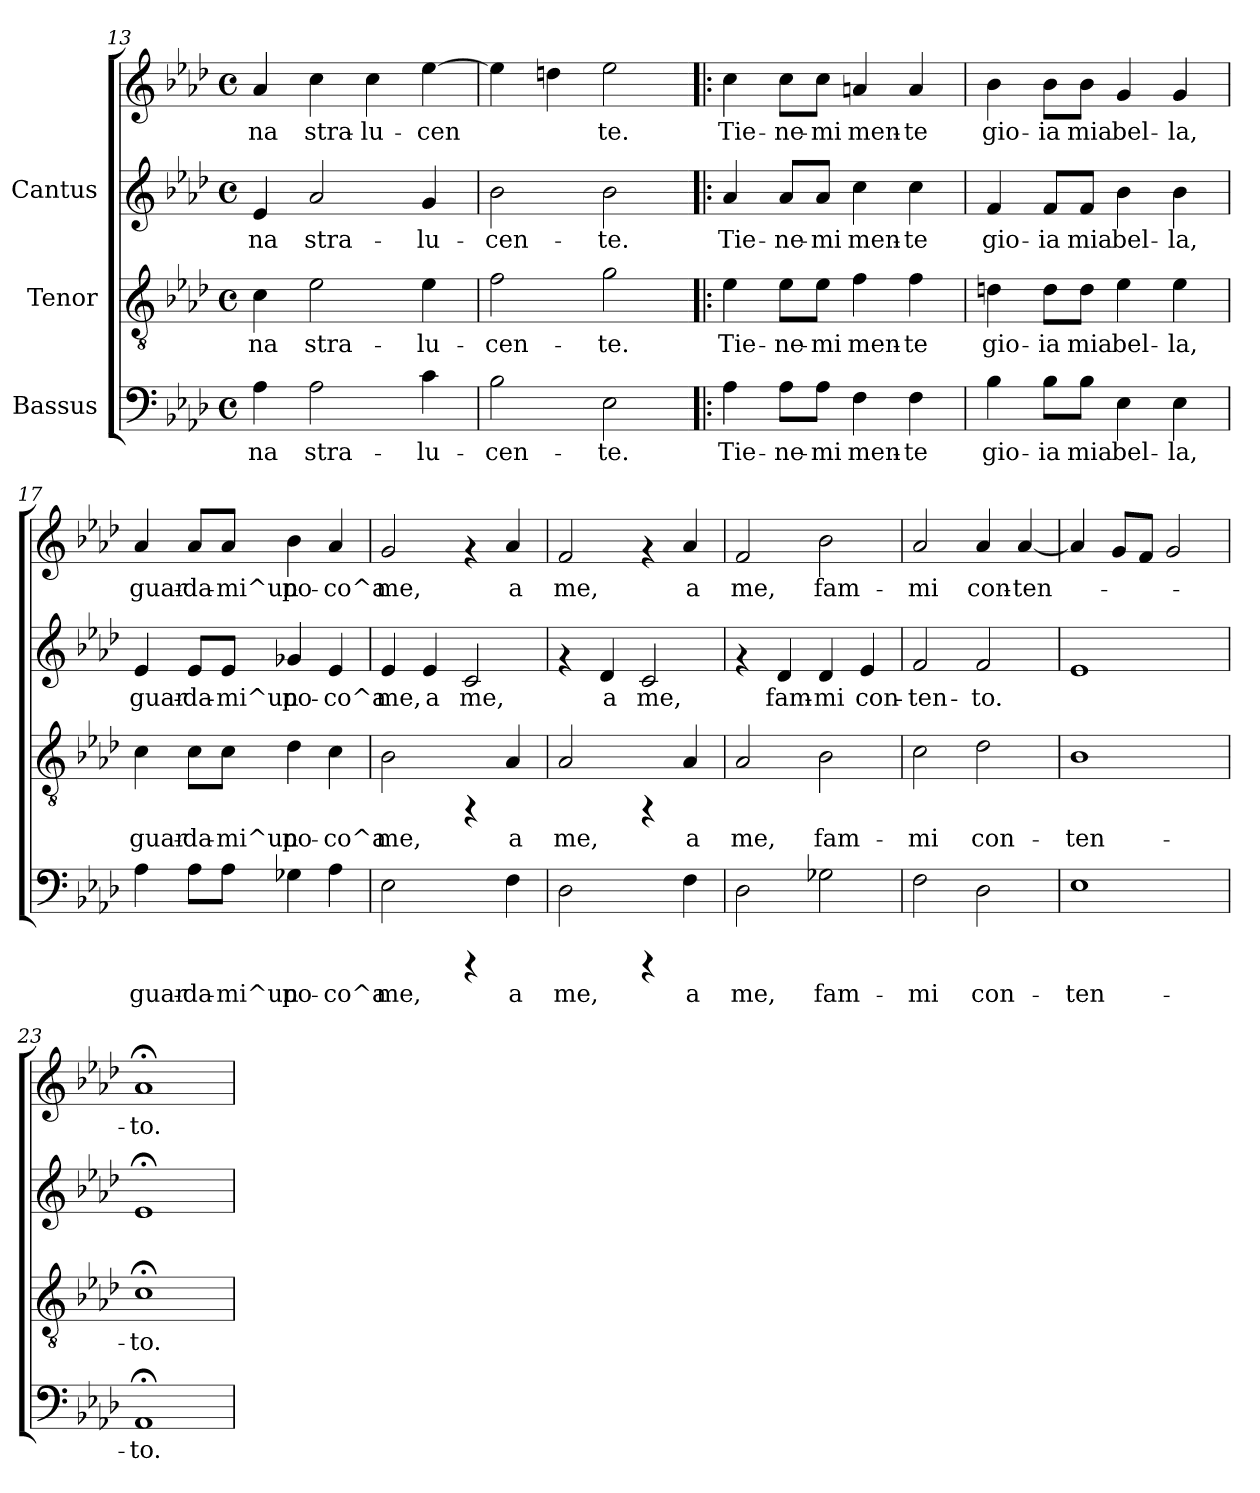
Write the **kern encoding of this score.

**kern	**text	**kern	**text	**kern	**text	**kern	**text
*part3	*part3	*part2	*part2	*part1	*part1	*part1	*part1
*staff4	*staff4	*staff3	*staff3	*staff2	*staff2	*staff1	*staff1
*I"Bassus	*	*I"Tenor	*	*I"Cantus	*	*	*
*clefF4	*	*clefGv2	*	*clefG2	*	*clefG2	*
*k[b-e-a-d-]	*	*k[b-e-a-d-]	*	*k[b-e-a-d-]	*	*k[b-e-a-d-]	*
*A-:	*	*A-:	*	*A-:	*	*A-:	*
*M4/4	*	*M4/4	*	*M4/4	*	*M4/4	*
*met(c)	*	*met(c)	*	*met(c)	*	*met(c)	*
=13	=13	=13	=13	=13	=13	=13	=13
!	!LO:LY:b:cj	!	!LO:LY:b:cj	!	!LO:LY:b:cj	!	!LO:LY:b:cj
4A-\	-na	4c\	-na	4e-/	-na	4a-/	-na
!	!LO:LY:b:cj	!	!LO:LY:b:cj	!	!LO:LY:b:cj	!	!LO:LY:b:cj
2A-\	stra-	2e-\	stra-	2a-/	stra-	4cc\	stra-
!	!	!	!	!	!	!	!LO:LY:b:cj
.	.	.	.	.	.	4cc\	-lu-
!	!LO:LY:b:cj	!	!LO:LY:b:cj	!	!LO:LY:b:cj	!	!LO:LY:b:cj
4c\	-lu-	4e-\	-lu-	4g/	-lu-	[>4ee-\	-cen-
=14	=14	=14	=14	=14	=14	=14	=14
!	!LO:LY:b:cj	!	!LO:LY:b:cj	!	!LO:LY:b:cj	!	!LO:LY:b:cj
2B-\	-cen-	2f\	-cen-	2b-\	cen-	4ee-\]	-
!	!	!	!	!	!	!	!LO:LY:b:cj
.	.	.	.	.	.	4ddn\	.
!	!LO:LY:b:cj	!	!LO:LY:b:cj	!	!LO:LY:b:cj	!	!LO:LY:b:cj
2E-\	-te.	2g\	-te.	2b-\	-te.	2ee-\	te.
=15!|:	=15!|:	=15!|:	=15!|:	=15!|:	=15!|:	=15!|:	=15!|:
!	!LO:LY:b:cj	!	!LO:LY:b:cj	!	!LO:LY:b:cj	!	!LO:LY:b:cj
4A-\	Tie-	4e-\	Tie-	4a-/	Tie-	4cc\	Tie-
!	!LO:LY:b:cj	!	!LO:LY:b:cj	!	!LO:LY:b:cj	!	!LO:LY:b:cj
8A-\L	-ne-	8e-\L	-ne-	8a-/L	-ne-	8cc\L	-ne-
!	!LO:LY:b:cj	!	!LO:LY:b:cj	!	!LO:LY:b:cj	!	!LO:LY:b:cj
8A-\J	-mi	8e-\J	-mi	8a-/J	-mi	8cc\J	-mi
!	!LO:LY:b:cj	!	!LO:LY:b:cj	!	!LO:LY:b:cj	!	!LO:LY:b:cj
4F\	men-	4f\	men-	4cc\	men-	4an/	men-
!	!LO:LY:b:cj	!	!LO:LY:b:cj	!	!LO:LY:b:cj	!	!LO:LY:b:cj
4F\	-te	4f\	-te	4cc\	-te	4a/	-te
=16	=16	=16	=16	=16	=16	=16	=16
!	!LO:LY:b:cj	!	!LO:LY:b:cj	!	!LO:LY:b:cj	!	!LO:LY:b:cj
4B-\	gio-	4dn\	gio-	4f/	gio-	4b-\	gio-
!	!LO:LY:b:cj	!	!LO:LY:b:cj	!	!LO:LY:b:cj	!	!LO:LY:b:cj
8B-\L	-ia	8d\L	-ia	8f/L	-ia	8b-\L	-ia
!	!LO:LY:b:cj	!	!LO:LY:b:cj	!	!LO:LY:b:cj	!	!LO:LY:b:cj
8B-\J	mia	8d\J	mia	8f/J	mia	8b-\J	mia
!	!LO:LY:b:cj	!	!LO:LY:b:cj	!	!LO:LY:b:cj	!	!LO:LY:b:cj
4E-\	bel-	4e-\	bel-	4b-\	bel-	4g/	bel-
!	!LO:LY:b:cj	!	!LO:LY:b:cj	!	!LO:LY:b:cj	!	!LO:LY:b:cj
4E-\	-la,	4e-\	-la,	4b-\	-la,	4g/	-la,
!!LO:PB:g=z
=17	=17	=17	=17	=17	=17	=17	=17
!	!LO:LY:b:cj	!	!LO:LY:b:cj	!	!LO:LY:b:cj	!	!LO:LY:b:cj
4A-\	guar-	4c\	guar-	4e-/	guar-	4a-/	guar-
!	!LO:LY:b:cj	!	!LO:LY:b:cj	!	!LO:LY:b:cj	!	!LO:LY:b:cj
8A-\L	-da-	8c\L	-da-	8e-/L	-da-	8a-/L	-da-
!	!LO:LY:b:cj	!	!LO:LY:b:cj	!	!LO:LY:b:cj	!	!LO:LY:b:cj
8A-\J	-mi^un	8c\J	-mi^un	8e-/J	-mi^un	8a-/J	-mi^un
!	!LO:LY:b:cj	!	!LO:LY:b:cj	!	!LO:LY:b:cj	!	!LO:LY:b:cj
4G-X\	po-	4d-\	po-	4g-X/	po-	4b-\	po-
!	!LO:LY:b:cj	!	!LO:LY:b:cj	!	!LO:LY:b:cj	!	!LO:LY:b:cj
4A-\	-co^a	4c\	-co^a	4e-/	-co^a	4a-/	-co^a
=18	=18	=18	=18	=18	=18	=18	=18
!	!LO:LY:b:cj	!	!LO:LY:b:cj	!	!LO:LY:b:cj	!	!LO:LY:b:cj
2E-\	me,	2B-\	me,	4e-/	me,	2g/	me,
!	!	!	!	!	!LO:LY:b:cj	!	!
.	.	.	.	4e-/	a	.	.
!	!	!	!	!	!LO:LY:b:cj	!	!
4rCCC	.	4rFF	.	2c/	me,	4rf	.
!	!LO:LY:b:cj	!	!LO:LY:b:cj	!	!	!	!LO:LY:b:cj
4F\	a	4A-/	a	.	.	4a-/	a
=19	=19	=19	=19	=19	=19	=19	=19
!	!LO:LY:b:cj	!	!LO:LY:b:cj	!	!	!	!LO:LY:b:cj
2D-\	me,	2A-/	me,	4rf	.	2f/	me,
!	!	!	!	!	!LO:LY:b:cj	!	!
.	.	.	.	4d-/	a	.	.
!	!	!	!	!	!LO:LY:b:cj	!	!
4rCCC	.	4rFF	.	2c/	me,	4rf	.
!	!LO:LY:b:cj	!	!LO:LY:b:cj	!	!	!	!LO:LY:b:cj
4F\	a	4A-/	a	.	.	4a-/	a
=20	=20	=20	=20	=20	=20	=20	=20
!	!LO:LY:b:cj	!	!LO:LY:b:cj	!	!	!	!LO:LY:b:cj
2D-\	me,	2A-/	me,	4rf	.	2f/	me,
!	!	!	!	!	!LO:LY:b:cj	!	!
.	.	.	.	4d-/	-fam-	.	.
!	!LO:LY:b:cj	!	!LO:LY:b:cj	!	!LO:LY:b:cj	!	!LO:LY:b:cj
2G-X\	fam-	2B-\	fam-	4d-/	-mi	2b-\	fam-
!	!	!	!	!	!LO:LY:b:cj	!	!
.	.	.	.	4e-/	con-	.	.
!!LO:LB:g=z
=21	=21	=21	=21	=21	=21	=21	=21
!	!LO:LY:b:cj	!	!LO:LY:b:cj	!	!LO:LY:b:cj	!	!LO:LY:b:cj
2F\	-mi	2c\	-mi	2f/	-ten-	2a-/	-mi
!	!LO:LY:b:cj	!	!LO:LY:b:cj	!	!LO:LY:b:cj	!	!LO:LY:b:cj
2D-\	con-	2d-\	con-	2f/	-to.	4a-/	con-
!	!	!	!	!	!	!	!LO:LY:b:cj
.	.	.	.	.	.	[<4a-/	-ten-
=22	=22	=22	=22	=22	=22	=22	=22
!	!LO:LY:b:cj	!	!LO:LY:b:cj	!	!	!	!
1E-	-ten-	1B-	-ten-	1e-	.	4a-/]	.
.	.	.	.	.	.	8g/L	.
.	.	.	.	.	.	8f/J	.
.	.	.	.	.	.	2g/	.
=23	=23	=23	=23	=23	=23	=23	=23
!	!LO:LY:b:cj	!	!LO:LY:b:cj	!	!	!	!LO:LY:b:cj
1AA-;<	-to.	1c;<	-to.	1e-;<	.	1a-;<	to.
=	=	=	=	=	=	=	=
*-	*-	*-	*-	*-	*-	*-	*-
